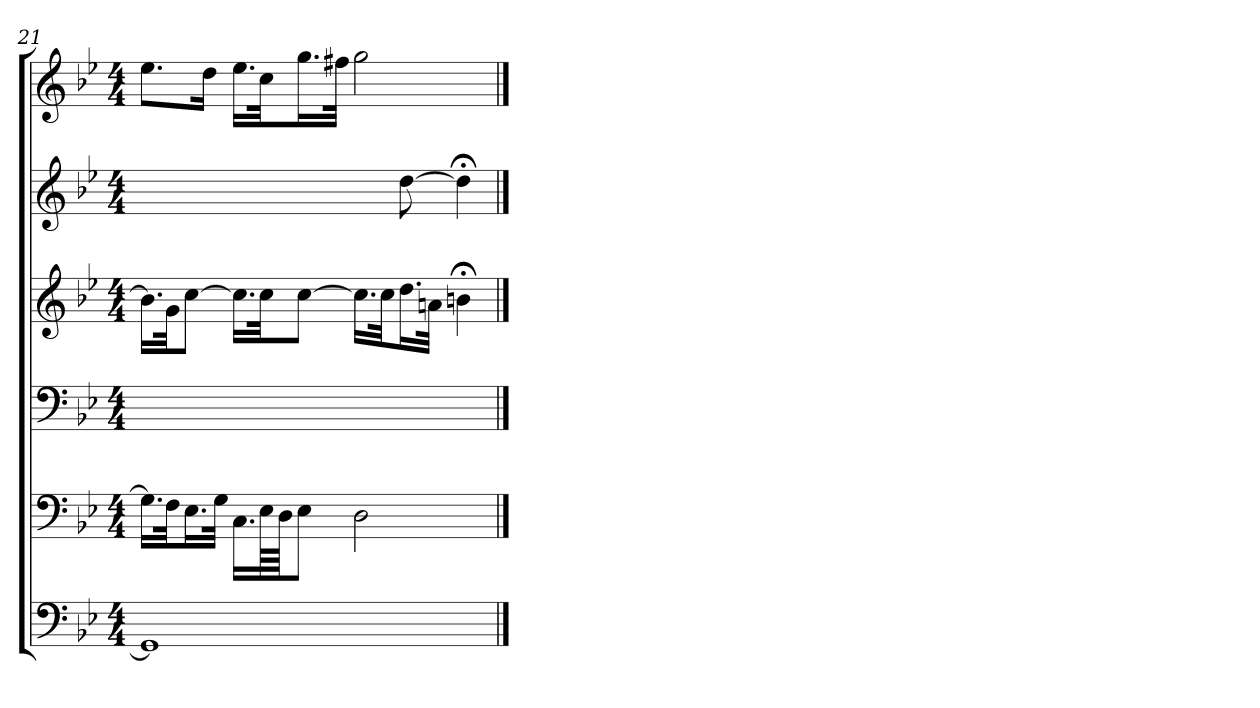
**kern	**kern	**kern	**kern	**kern	**kern
*part6	*part5	*part4	*part3	*part2	*part1
*staff6	*staff5	*staff4	*staff3	*staff2	*staff1
*clefF4	*clefF4	*clefF4	*clefG2	*clefG2	*clefG2
*k[b-e-]	*k[b-e-]	*k[b-e-]	*k[b-e-]	*k[b-e-]	*k[b-e-]
*M4/4	*M4/4	*M4/4	*M4/4	*M4/4	*M4/4
=21	=21	=21	=21	=21	=21
1GG]	16.G\LL]	1ryy	16.b\LL]	2ryy	8.ee-\L
.	32F\Jk	.	32g\Jk	.	.
.	16.E-\L	.	[8cc\J	.	.
.	.	.	.	.	16dd\Jk
.	32G\JJk	.	.	.	.
.	16.C\LL	.	16.cc\LL]	.	16.ee-\LL
.	64E-\LL	.	32cc\Jk	.	32cc\Jk
.	64D\JJJ	.	.	.	.
.	8E-\J	.	[8cc\J	.	16.gg\L
.	.	.	.	.	32ff#X\JJk
.	2D	.	16.cc\LL]	8ryy	2gg
.	.	.	32cc\Jk	.	.
.	.	.	16.dd\L	[8dd	.
.	.	.	32an\JJk	.	.
.	.	.	4bn;<	4dd;<]	.
==	==	==	==	==	==
*-	*-	*-	*-	*-	*-
